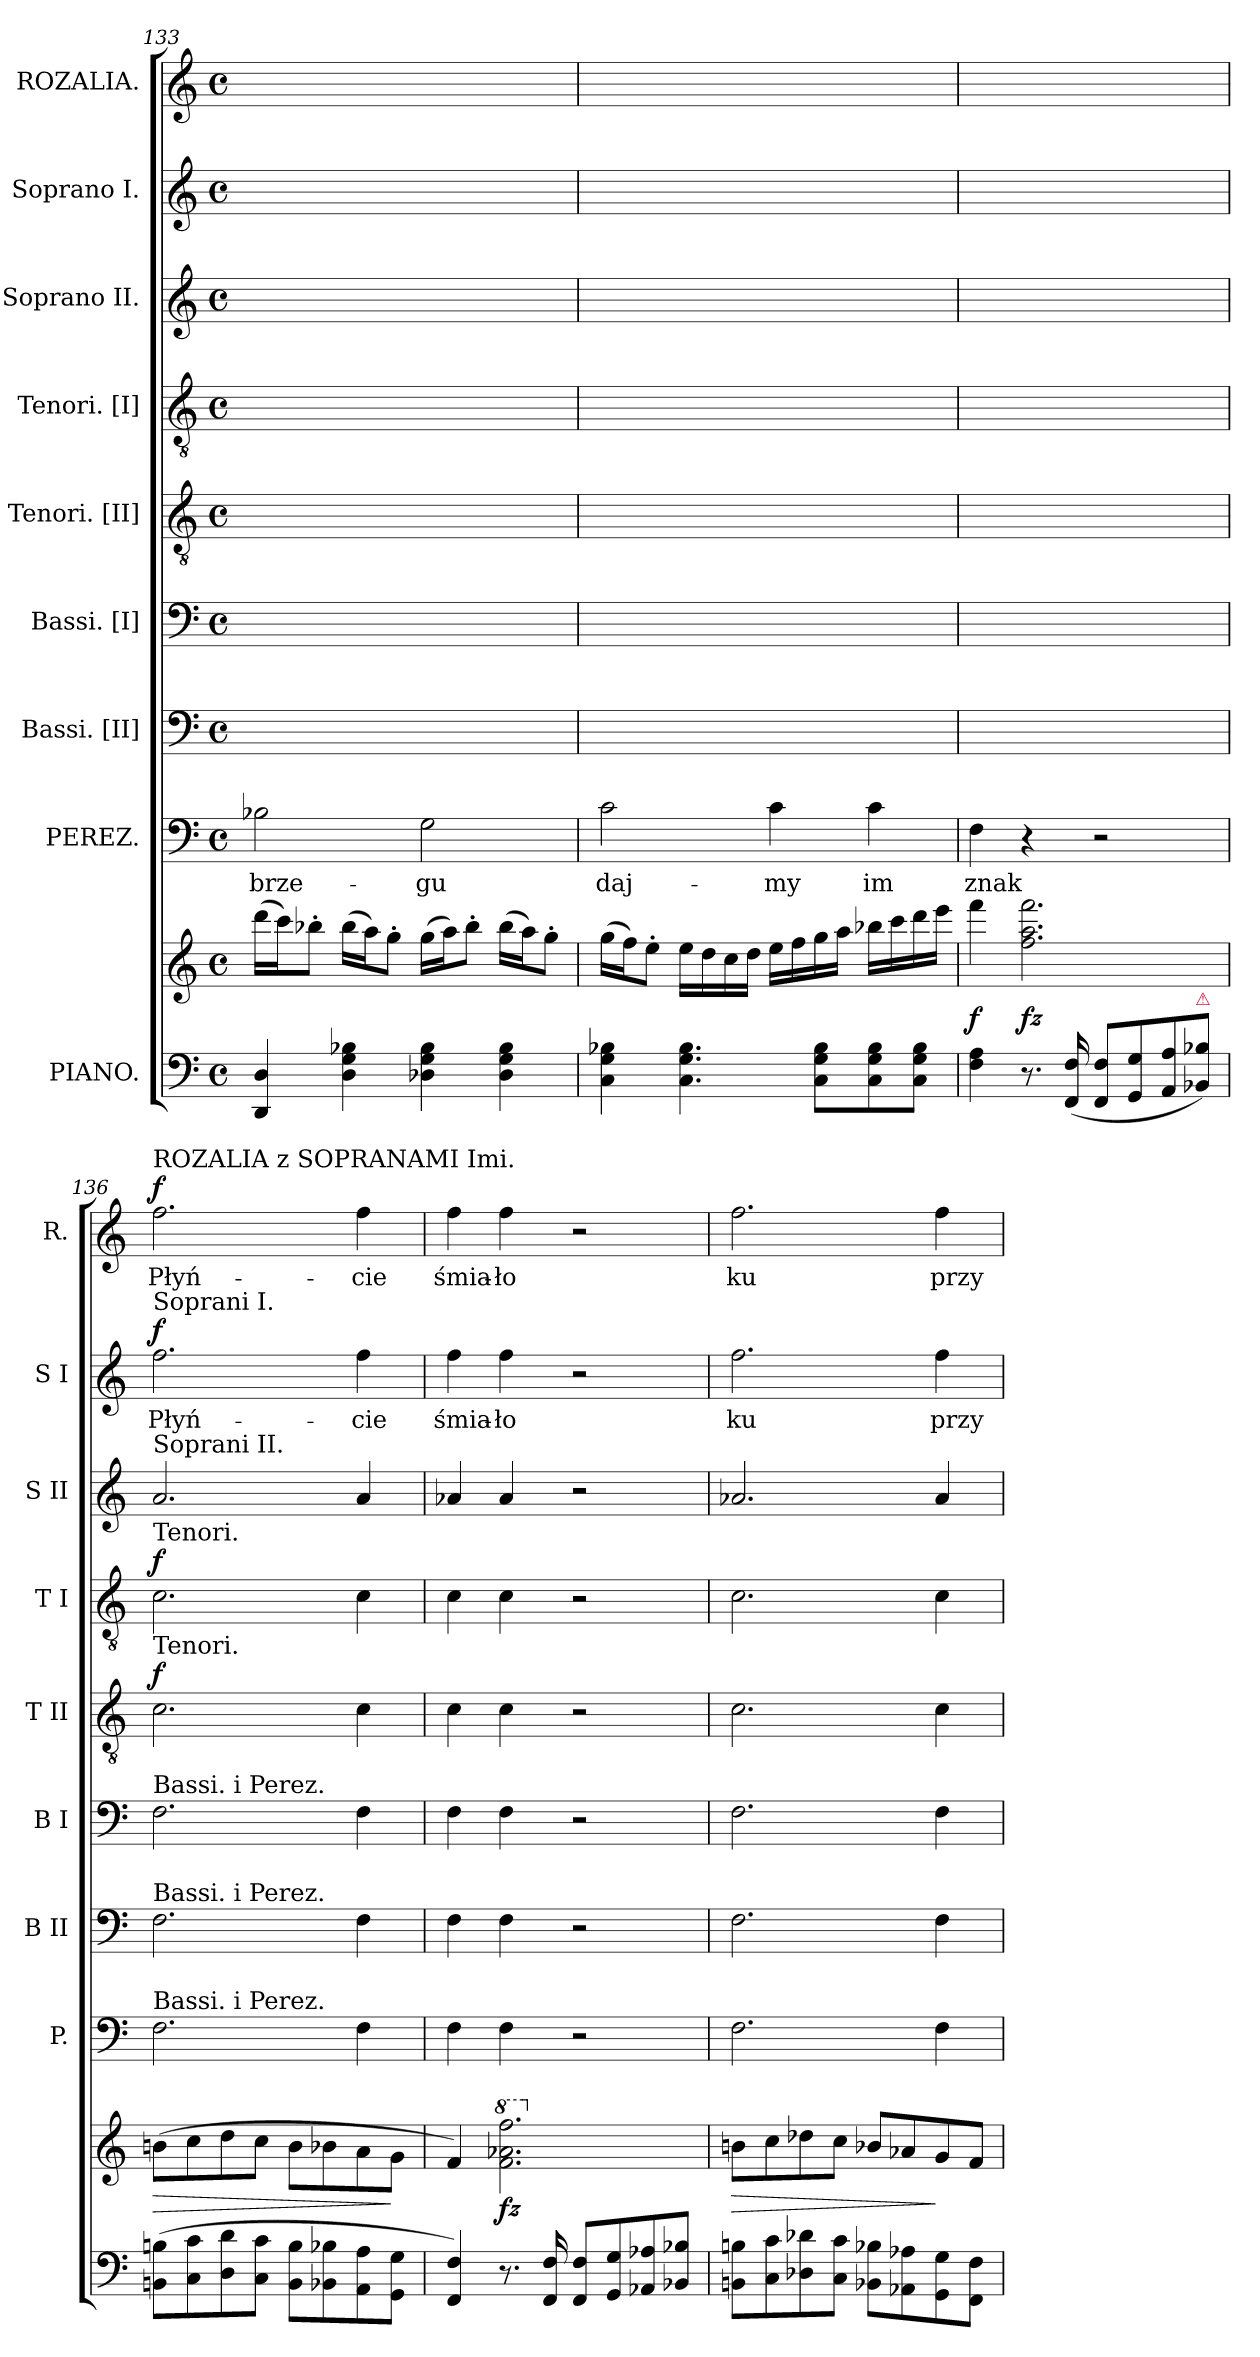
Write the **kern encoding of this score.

**kern	**kern	**dynam	**kern	**text	**kern	**kern	**kern	**dynam	**kern	**dynam	**kern	**kern	**text	**dynam	**kern	**text	**dynam
*part9	*part9	*part9	*part8	*part8	*part7	*part6	*part5	*part5	*part4	*part4	*part3	*part2	*part2	*part2	*part1	*part1	*part1
*staff10	*staff9	*staff9/10	*staff8	*staff8	*staff7	*staff6	*staff5	*staff5	*staff4	*staff4	*staff3	*staff2	*staff2	*staff2	*staff1	*staff1	*staff1
*I"PIANO.	*	*	*I"PEREZ.	*	*I"Bassi. [II]	*I"Bassi. [I]	*I"Tenori. [II]	*	*I"Tenori. [I]	*	*I"Soprano II.	*I"Soprano I.	*	*	*I"ROZALIA.	*	*
*	*	*	*I'P.	*	*I'B II	*I'B I	*I'T II	*	*I'T I	*	*I'S II	*I'S I	*	*	*I'R.	*	*
*clefF4	*clefG2	*	*clefF4	*	*clefF4	*clefF4	*clefGv2	*	*clefGv2	*	*clefG2	*clefG2	*	*	*clefG2	*	*
*k[]	*k[]	*	*k[]	*	*k[]	*k[]	*k[]	*	*k[]	*	*k[]	*k[]	*	*	*k[]	*	*
*C:	*C:	*	*C:	*	*C:	*C:	*C:	*	*C:	*	*C:	*C:	*	*	*C:	*	*
*M4/4	*M4/4	*	*M4/4	*	*M4/4	*M4/4	*M4/4	*	*M4/4	*	*M4/4	*M4/4	*	*	*M4/4	*	*
*met(c)	*met(c)	*	*met(c)	*	*met(c)	*met(c)	*met(c)	*	*met(c)	*	*met(c)	*met(c)	*	*	*met(c)	*	*
=133	=133	=133	=133	=133	=133	=133	=133	=133	=133	=133	=133	=133	=133	=133	=133	=133	=133
4DD/ 4D/	(>16ddd\LL	.	2B-X\	brze-	1ryy	1ryy	1ryy	.	1ryy	.	1ryy	1ryy	.	.	1ryy	.	.
.	16ccc\J)	.	.	.	.	.	.	.	.	.	.	.	.	.	.	.	.
.	8bb-X'>\J	.	.	.	.	.	.	.	.	.	.	.	.	.	.	.	.
4D\ 4G\ 4B-X\	(>16bb-\LL	.	.	.	.	.	.	.	.	.	.	.	.	.	.	.	.
.	16aa\J)	.	.	.	.	.	.	.	.	.	.	.	.	.	.	.	.
.	8gg'>\J	.	.	.	.	.	.	.	.	.	.	.	.	.	.	.	.
4D-X\ 4G\ 4B-\	(16gg\LL	.	2G\	-gu	.	.	.	.	.	.	.	.	.	.	.	.	.
.	16aa\J)	.	.	.	.	.	.	.	.	.	.	.	.	.	.	.	.
.	8bb-'>\J	.	.	.	.	.	.	.	.	.	.	.	.	.	.	.	.
4D-\ 4G\ 4B-\	(>16bb-\LL	.	.	.	.	.	.	.	.	.	.	.	.	.	.	.	.
.	16aa\J)	.	.	.	.	.	.	.	.	.	.	.	.	.	.	.	.
.	8gg'>\J	.	.	.	.	.	.	.	.	.	.	.	.	.	.	.	.
=134	=134	=134	=134	=134	=134	=134	=134	=134	=134	=134	=134	=134	=134	=134	=134	=134	=134
4C\ 4G\ 4B-X\	(>16gg\LL	.	2c\	daj-	1ryy	1ryy	1ryy	.	1ryy	.	1ryy	1ryy	.	.	1ryy	.	.
.	16ff\J)	.	.	.	.	.	.	.	.	.	.	.	.	.	.	.	.
.	8ee'>\J	.	.	.	.	.	.	.	.	.	.	.	.	.	.	.	.
4.C\ 4.G\ 4.B-\	16ee\LL	.	.	.	.	.	.	.	.	.	.	.	.	.	.	.	.
.	16dd\	.	.	.	.	.	.	.	.	.	.	.	.	.	.	.	.
.	16cc\	.	.	.	.	.	.	.	.	.	.	.	.	.	.	.	.
.	16dd\JJ	.	.	.	.	.	.	.	.	.	.	.	.	.	.	.	.
.	16ee\LL	.	4c\	-my	.	.	.	.	.	.	.	.	.	.	.	.	.
.	16ff\	.	.	.	.	.	.	.	.	.	.	.	.	.	.	.	.
8C\ 8G\ 8B-\L	16gg\	.	.	.	.	.	.	.	.	.	.	.	.	.	.	.	.
.	16aa\JJ	.	.	.	.	.	.	.	.	.	.	.	.	.	.	.	.
8C\ 8G\ 8B-\	16bb-X\LL	.	4c\	im	.	.	.	.	.	.	.	.	.	.	.	.	.
.	16ccc\	.	.	.	.	.	.	.	.	.	.	.	.	.	.	.	.
8C\ 8G\ 8B-\J	16ddd\	.	.	.	.	.	.	.	.	.	.	.	.	.	.	.	.
.	16eee\JJ	.	.	.	.	.	.	.	.	.	.	.	.	.	.	.	.
=135	=135	=135	=135	=135	=135	=135	=135	=135	=135	=135	=135	=135	=135	=135	=135	=135	=135
4F\ 4A\	4fff\	f	4F\	znak	1ryy	1ryy	1ryy	.	1ryy	.	1ryy	1ryy	.	.	1ryy	.	.
8.r	2.ff\ 2.aa\ 2.fff\	fz	4r	.	.	.	.	.	.	.	.	.	.	.	.	.	.
(>16FF/ 16F/	.	.	.	.	.	.	.	.	.	.	.	.	.	.	.	.	.
8FF/ 8F/L	.	.	2r	.	.	.	.	.	.	.	.	.	.	.	.	.	.
8GG/ 8G/	.	.	.	.	.	.	.	.	.	.	.	.	.	.	.	.	.
8AA/ 8A/	.	.	.	.	.	.	.	.	.	.	.	.	.	.	.	.	.
!LO:TX:a:color=crimson:t=⚠	!	!	!	!	!	!	!	!	!	!	!	!	!	!	!	!	!
8BB-X/ 8B-X/J)	.	.	.	.	.	.	.	.	.	.	.	.	.	.	.	.	.
=136	=136	=136	=136	=136	=136	=136	=136	=136	=136	=136	=136	=136	=136	=136	=136	=136	=136
!	!	!	!	!	!	!	!	!	!	!	!	!	!	!	!LO:TX:a:t=ROZALIA z SOPRANAMI Imi.	!	!
!	!	!	!	!	!	!	!	!	!	!	!	!LO:TX:a:t=Soprani I.	!	!	!	!	!
!	!	!	!	!	!	!	!	!	!	!	!LO:TX:a:t=Soprani II.	!	!	!	!	!	!
!	!	!	!	!	!	!	!	!	!LO:TX:a:t=Tenori.	!	!	!	!	!	!	!	!
!	!	!	!	!	!	!	!LO:TX:a:t=Tenori.	!	!	!	!	!	!	!	!	!	!
!	!	!	!	!	!	!LO:TX:a:t=Bassi. i Perez.	!	!	!	!	!	!	!	!	!	!	!
!	!	!	!	!	!LO:TX:a:t=Bassi. i Perez.	!	!	!	!	!	!	!	!	!	!	!	!
!	!	!	!LO:TX:a:t=Bassi. i Perez.	!	!	!	!	!	!	!	!	!	!	!	!	!	!
!	!	!LO:HP:b	!	!	!	!	!	!LO:DY:a	!	!LO:DY:a	!	!	!	!LO:DY:a	!	!	!LO:DY:a
(>8BBn\ 8Bn\L	(>8bn\L	>	2.F\	.	2.F\	2.F\	2.c\	f	2.c\	f	2.a/	2.ff\	Płyń-	f	2.ff\	Płyń-	f
8C\ 8c\	8cc\	.	.	.	.	.	.	.	.	.	.	.	.	.	.	.	.
8D\ 8d\	8dd\	.	.	.	.	.	.	.	.	.	.	.	.	.	.	.	.
8C\ 8c\J	8cc\J	.	.	.	.	.	.	.	.	.	.	.	.	.	.	.	.
8BB\ 8B\L	8b\L	.	.	.	.	.	.	.	.	.	.	.	.	.	.	.	.
8BB-X\ 8B-X\	8b-X\	.	.	.	.	.	.	.	.	.	.	.	.	.	.	.	.
8AA\ 8A\	8a\	.	4F\	.	4F\	4F\	4c\	.	4c\	.	4a/	4ff\	-cie	.	4ff\	-cie	.
8GG\ 8G\J	8g\J	]	.	.	.	.	.	.	.	.	.	.	.	.	.	.	.
=137	=137	=137	=137	=137	=137	=137	=137	=137	=137	=137	=137	=137	=137	=137	=137	=137	=137
4FF/ 4F/)	4f/)	.	4F\	.	4F\	4F\	4c\	.	4c\	.	4a-X/	4ff\	śmia-	.	4ff\	śmia-	.
*	*8va	*	*	*	*	*	*	*	*	*	*	*	*	*	*	*	*
8.r	2.ff\ 2.aa-X\ 2.fff\	fz	4F\	.	4F\	4F\	4c\	.	4c\	.	4a-/	4ff\	-ło	.	4ff\	-ło	.
16FF/ 16F/	.	.	.	.	.	.	.	.	.	.	.	.	.	.	.	.	.
8FF/ 8F/L	.	.	2r	.	2r	2r	2r	.	2r	.	2r	2r	.	.	2r	.	.
8GG/ 8G/	.	.	.	.	.	.	.	.	.	.	.	.	.	.	.	.	.
8AA-X/ 8A-X/	.	.	.	.	.	.	.	.	.	.	.	.	.	.	.	.	.
8BB-X/ 8B-X/J	.	.	.	.	.	.	.	.	.	.	.	.	.	.	.	.	.
=138	=138	=138	=138	=138	=138	=138	=138	=138	=138	=138	=138	=138	=138	=138	=138	=138	=138
*	*X8va	*	*	*	*	*	*	*	*	*	*	*	*	*	*	*	*
!	!	!LO:HP:b	!	!	!	!	!	!	!	!	!	!	!	!	!	!	!
8BBn\ 8Bn\L	8bn\L	>	2.F\	.	2.F\	2.F\	2.c\	.	2.c\	.	2.a-X/	2.ff\	ku	.	2.ff\	ku	.
8C\ 8c\	8cc\	.	.	.	.	.	.	.	.	.	.	.	.	.	.	.	.
8D-X\ 8d-X\	8dd-X\	.	.	.	.	.	.	.	.	.	.	.	.	.	.	.	.
8C\ 8c\J	8cc\J	.	.	.	.	.	.	.	.	.	.	.	.	.	.	.	.
8BB-X\ 8B-X\L	8b-X/L	.	.	.	.	.	.	.	.	.	.	.	.	.	.	.	.
8AA-X\ 8A-X\	8a-X/	.	.	.	.	.	.	.	.	.	.	.	.	.	.	.	.
8GG\ 8G\	8g/	]	4F\	.	4F\	4F\	4c\	.	4c\	.	4a-/	4ff\	przy-	.	4ff\	przy-	.
8FF\ 8F\J	8f/J	.	.	.	.	.	.	.	.	.	.	.	.	.	.	.	.
=	=	=	=	=	=	=	=	=	=	=	=	=	=	=	=	=	=
*-	*-	*-	*-	*-	*-	*-	*-	*-	*-	*-	*-	*-	*-	*-	*-	*-	*-
